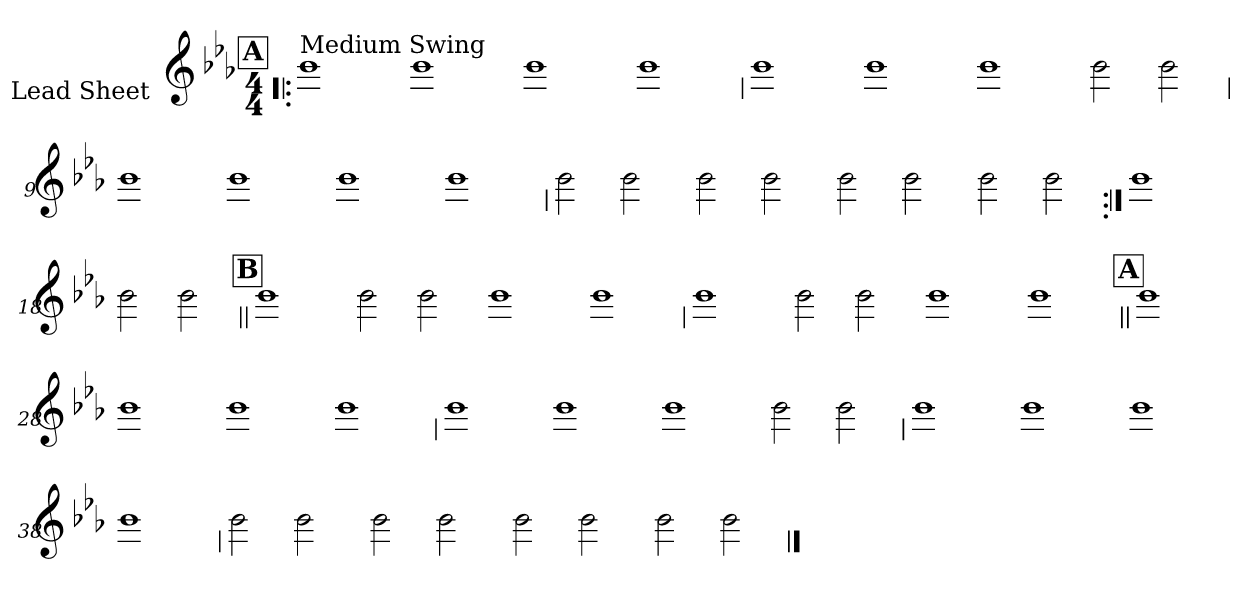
**kern
*part1
*staff1
*I"Lead Sheet
*stria0
*clefG2
*k[b-e-a-]
*E-:
*M4/4
!!LO:REH:place=s1:a:t=A
=1!|:
!LO:TX:a:t=Medium Swing
1b-
=2-
1b-
=3-
1b-
=4-
1b-
!!LO:LB:g=z
=5
1b-
=6-
1b-
=7-
1b-
=8-
2b-
2b-
!!LO:LB:g=z
=9
1b-
=10-
1b-
=11-
1b-
=12-
1b-
!!LO:LB:g=z
=13
2b-
2b-
=14-
2b-
2b-
=15-
2b-
2b-
=16-
2b-
2b-
!!LO:LB:g=z
=17:|!
1b-
=18-
2b-
2b-
!!LO:LB:g=z
!!LO:REH:place=s1:a:t=B
=19||
1b-
=20-
2b-
2b-
=21-
1b-
=22-
1b-
!!LO:LB:g=z
=23
1b-
=24-
2b-
2b-
=25-
1b-
=26-
1b-
!!LO:LB:g=z
!!LO:REH:place=s1:a:t=A
=27||
1b-
=28-
1b-
=29-
1b-
=30-
1b-
!!LO:LB:g=z
=31
1b-
=32-
1b-
=33-
1b-
=34-
2b-
2b-
!!LO:LB:g=z
=35
1b-
=36-
1b-
=37-
1b-
=38-
1b-
!!LO:LB:g=z
=39
2b-
2b-
=40-
2b-
2b-
=41-
2b-
2b-
=42-
2b-
2b-
==
*-
